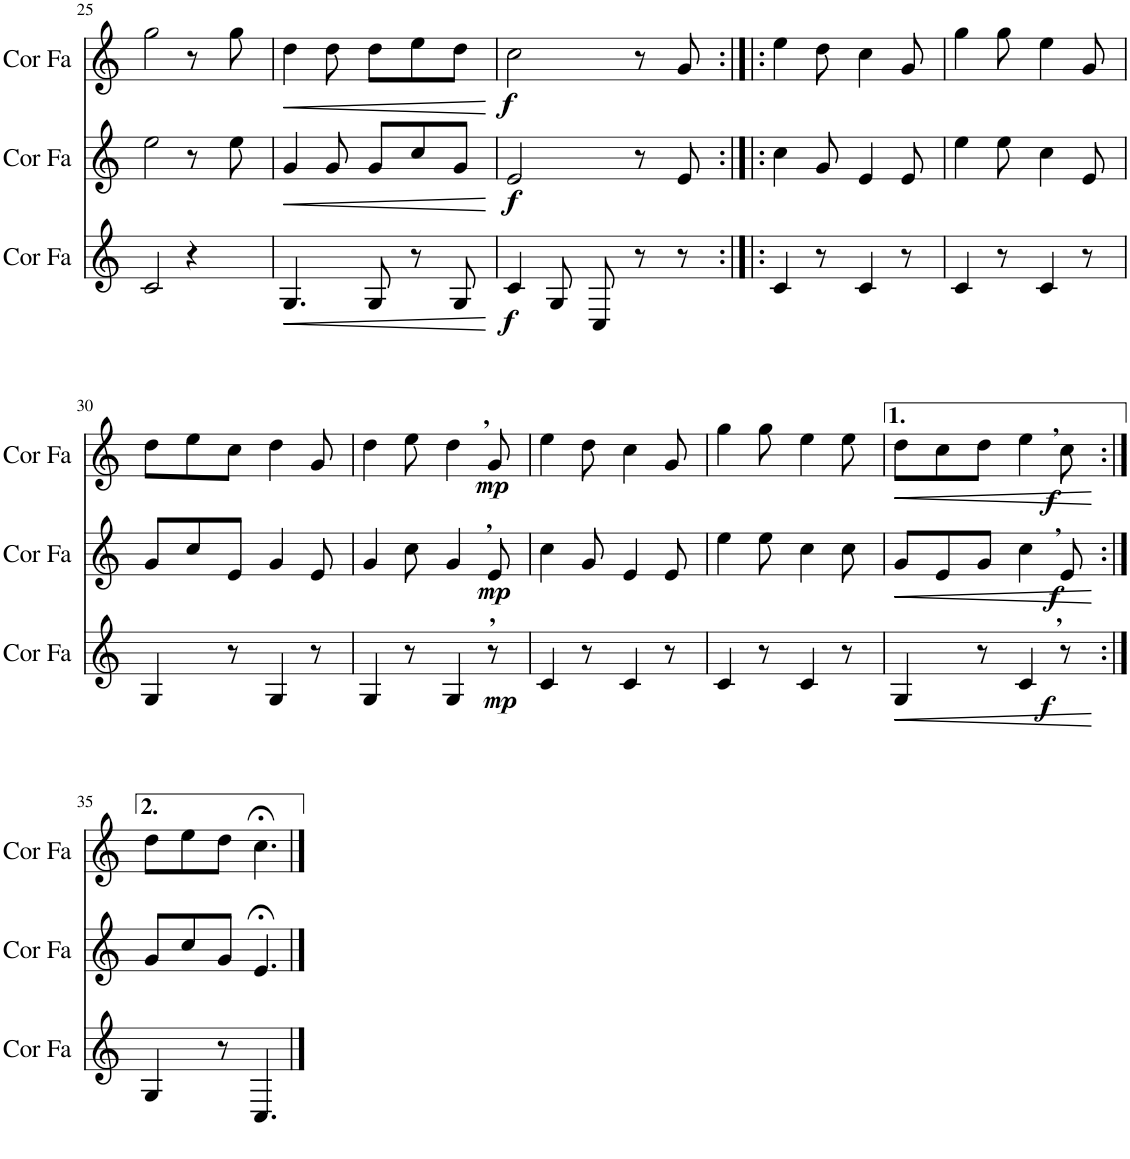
**kern	**dynam	**kern	**dynam	**kern	**dynam
*part3	*part3	*part2	*part2	*part1	*part1
*staff3	*staff3	*staff2	*staff2	*staff1	*staff1
*I"Cor en Fa	*	*I"Cor en Fa	*	*I"Cor en Fa	*
*I'Cor Fa	*	*I'Cor Fa	*	*I'Cor Fa	*
!!LO:PB:g=z
*clefG2	*	*clefG2	*	*clefG2	*
*Trd4c7	*	*Trd4c7	*	*Trd4c7	*
*k[]	*	*k[]	*	*k[]	*
*M6/8	*	*M6/8	*	*M6/8	*
=25	=25	=25	=25	=25	=25
2c/	.	2ee\	.	2gg\	.
4r	.	8r	.	8r	.
.	.	8ee\	.	8gg\	.
=26	=26	=26	=26	=26	=26
!	!LO:HP:b	!	!LO:HP:b	!	!LO:HP:b
4.G/	<	4g/	<	4dd\	<
.	.	8g/	.	8dd\	.
8G/	.	8g/L	.	8dd\L	.
8r	.	8cc/	.	8ee\	.
8G/	.	8g/J	.	8dd\J	.
.	[	.	[	.	[
=27	=27	=27	=27	=27	=27
!	!LO:DY:b	!	!LO:DY:b	!	!LO:DY:b
4c/	f	2e/	f	2cc\	f
8G/	.	.	.	.	.
8C/	.	.	.	.	.
8r	.	8r	.	8r	.
8r	.	8e/	.	8g/	.
=28:|!|:	=28:|!|:	=28:|!|:	=28:|!|:	=28:|!|:	=28:|!|:
4c/	.	4cc\	.	4ee\	.
8r	.	8g/	.	8dd\	.
4c/	.	4e/	.	4cc\	.
8r	.	8e/	.	8g/	.
=29	=29	=29	=29	=29	=29
4c/	.	4ee\	.	4gg\	.
8r	.	8ee\	.	8gg\	.
4c/	.	4cc\	.	4ee\	.
8r	.	8e/	.	8g/	.
!!LO:LB:g=z
=30	=30	=30	=30	=30	=30
4G/	.	8g/L	.	8dd\L	.
.	.	8cc/	.	8ee\	.
8r	.	8e/J	.	8cc\J	.
4G/	.	4g/	.	4dd\	.
8r	.	8e/	.	8g/	.
=31	=31	=31	=31	=31	=31
4G/	.	4g/	.	4dd\	.
8r	.	8cc\	.	8ee\	.
4G/	.	4g/	.	4dd\	.
!	!	!	!	!LO:TX:a:B:t=,	!
!	!	!LO:TX:a:B:t=,	!	!	!
!LO:TX:a:B:t=,	!	!	!	!	!
!	!LO:DY:b	!	!LO:DY:b	!	!LO:DY:b
8r	mp	8e/	mp	8g/	mp
=32	=32	=32	=32	=32	=32
4c/	.	4cc\	.	4ee\	.
8r	.	8g/	.	8dd\	.
4c/	.	4e/	.	4cc\	.
8r	.	8e/	.	8g/	.
=33	=33	=33	=33	=33	=33
4c/	.	4ee\	.	4gg\	.
8r	.	8ee\	.	8gg\	.
4c/	.	4cc\	.	4ee\	.
8r	.	8cc\	.	8ee\	.
=34	=34	=34	=34	=34	=34
!	!LO:HP:b	!	!LO:HP:b	!	!LO:HP:b
4G/	<	8g/L	<	8dd\L	<
.	.	8e/	.	8cc\	.
8r	.	8g/J	.	8dd\J	.
!	!LO:DY:b	!	!	!	!
4c/	f	4cc\	.	4ee\	.
!	!	!	!	!LO:TX:a:B:t=,	!
!	!	!LO:TX:a:B:t=,	!	!	!
!LO:TX:a:B:t=,	!	!	!	!	!
!	!	!	!LO:DY:b	!	!LO:DY:b
8r	.	8e/	f	8cc\	f
.	[	.	[	.	[
!!LO:LB:g=z
=35:|!	=35:|!	=35:|!	=35:|!	=35:|!	=35:|!
4G/	.	8g/L	.	8dd\L	.
.	.	8cc/	.	8ee\	.
8r	.	8g/J	.	8dd\J	.
4.C/	.	4.e;</	.	4.cc;<\	.
==	==	==	==	==	==
*-	*-	*-	*-	*-	*-
